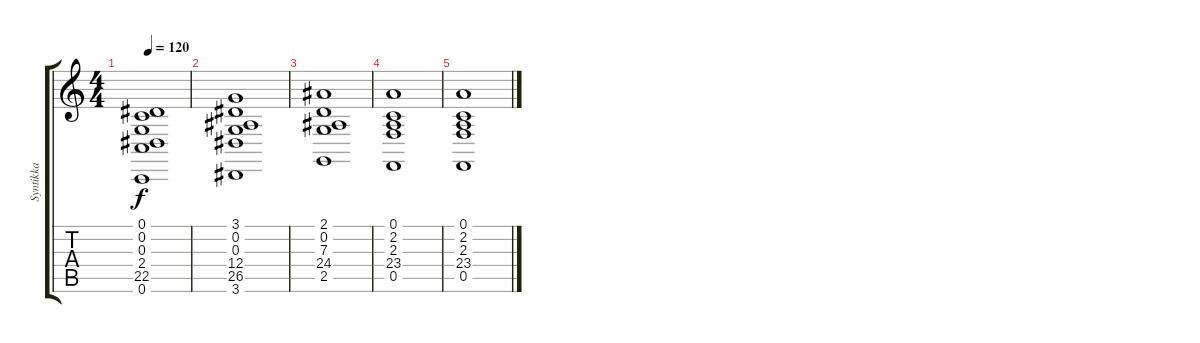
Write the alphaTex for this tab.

\track ("Syntikka" "Syntikka") {instrument stringensemble1}
\staff {score tabs}
\tuning (C4 G3 Eb3 Bb2 F2 C2) {hide}
\ts (4 4)
\tempo 120
\clef g2
\ks c
(0.1 0.2 0.3 2.4 22.5 0.6).1{dy f} |
(3.1 0.2 0.3 12.4 26.5 3.6).1 |
(2.1 0.2 7.3 24.4 2.5).1 |
(0.1 2.2 2.3 23.4 0.5).1 |
(0.1 2.2 2.3 23.4 0.5).1
